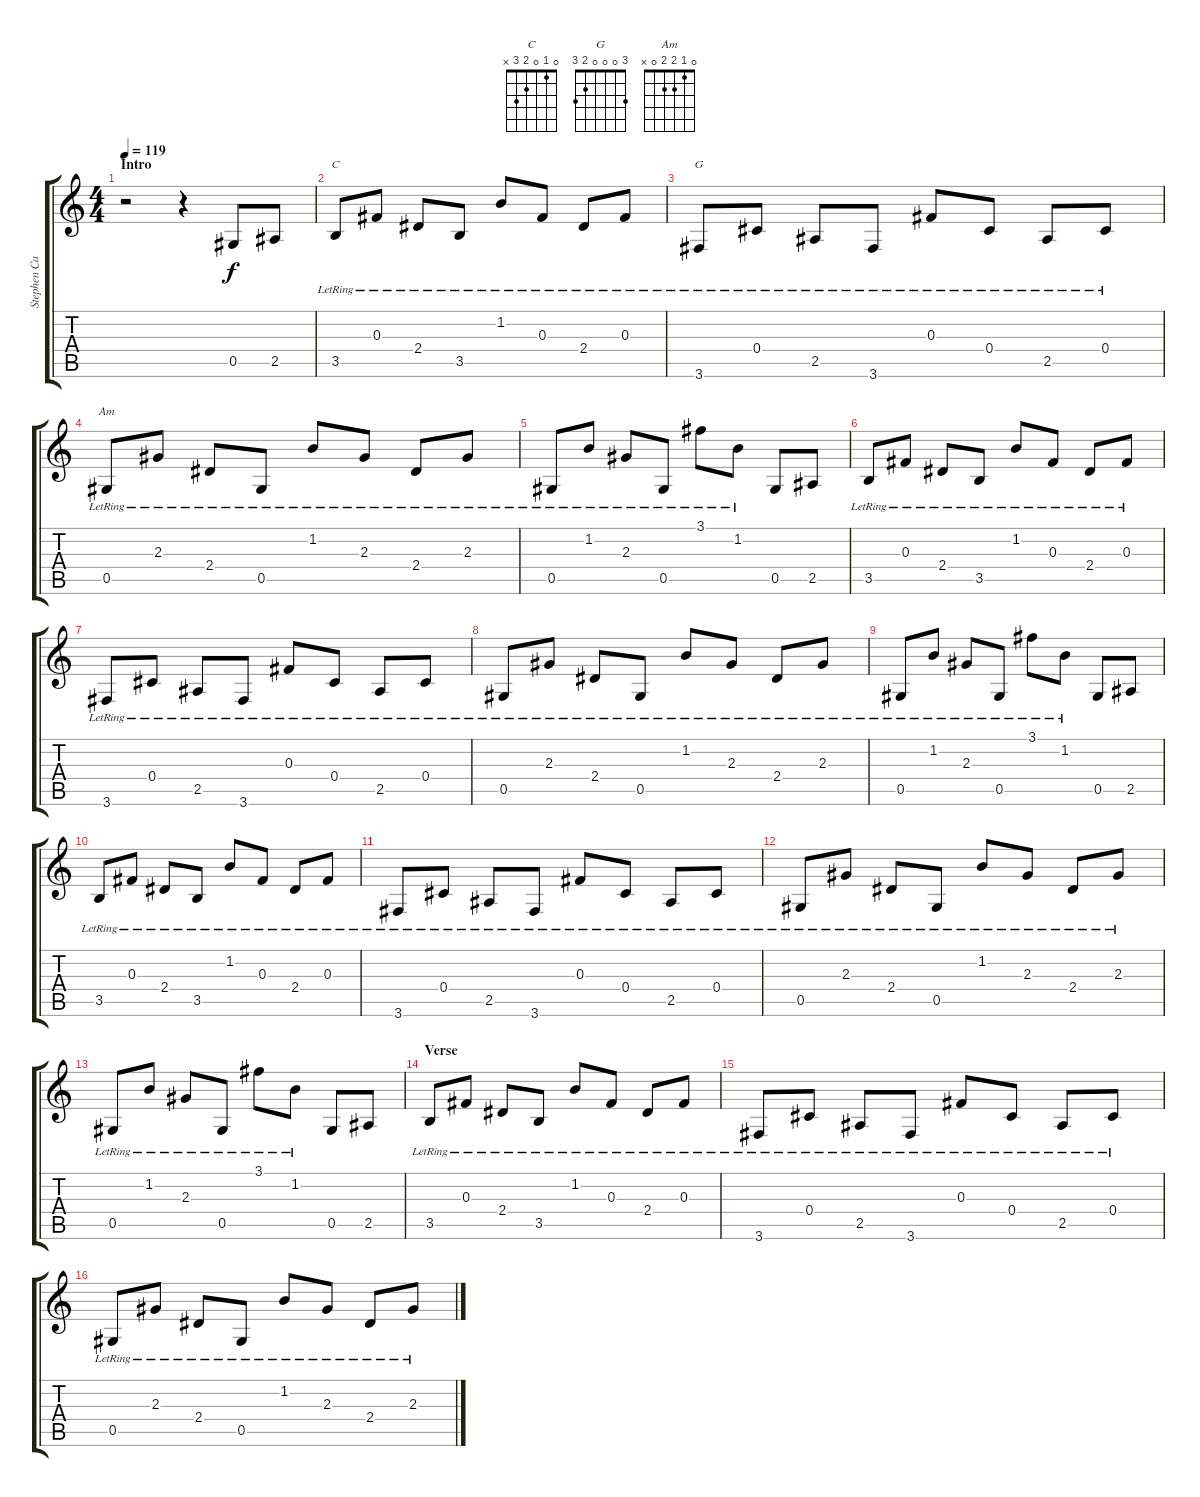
\track ("Stephen Carpenter" "Stephen Ca") {instrument acousticguitarsteel}
\staff {score tabs}
\tuning (Eb4 Bb3 Gb3 Db3 Ab2 Eb2) {hide}
\chord ("C" 0 1 0 2 3 x)
\chord ("G" 3 0 0 0 2 3)
\chord ("Am" 0 1 2 2 0 x)
\ts (4 4)
\section ("" "Intro")
\tempo 119
\clef g2
\ks c
r.2{dy f instrument acousticguitarsteel} r.4 0.5.8 2.5.8 |
3.5{lr}.8{ch "C"} 0.3{lr}.8 2.4{lr}.8 3.5{lr}.8 1.2{lr}.8 0.3{lr}.8 2.4{lr}.8 0.3{lr}.8 |
3.6{lr}.8{ch "G"} 0.4{lr}.8 2.5{lr}.8 3.6{lr}.8 0.3{lr}.8 0.4{lr}.8 2.5{lr}.8 0.4{lr}.8 |
0.5{lr}.8{ch "Am"} 2.3{lr}.8 2.4{lr}.8 0.5{lr}.8 1.2{lr}.8 2.3{lr}.8 2.4{lr}.8 2.3{lr}.8 |
0.5{lr}.8 1.2{lr}.8 2.3{lr}.8 0.5{lr}.8 3.1{lr}.8 1.2{lr}.8 0.5.8 2.5.8 |
3.5{lr}.8 0.3{lr}.8 2.4{lr}.8 3.5{lr}.8 1.2{lr}.8 0.3{lr}.8 2.4{lr}.8 0.3{lr}.8 |
3.6{lr}.8 0.4{lr}.8 2.5{lr}.8 3.6{lr}.8 0.3{lr}.8 0.4{lr}.8 2.5{lr}.8 0.4{lr}.8 |
0.5{lr}.8 2.3{lr}.8 2.4{lr}.8 0.5{lr}.8 1.2{lr}.8 2.3{lr}.8 2.4{lr}.8 2.3{lr}.8 |
0.5{lr}.8 1.2{lr}.8 2.3{lr}.8 0.5{lr}.8 3.1{lr}.8 1.2{lr}.8 0.5.8 2.5.8 |
3.5{lr}.8 0.3{lr}.8 2.4{lr}.8 3.5{lr}.8 1.2{lr}.8 0.3{lr}.8 2.4{lr}.8 0.3{lr}.8 |
3.6{lr}.8 0.4{lr}.8 2.5{lr}.8 3.6{lr}.8 0.3{lr}.8 0.4{lr}.8 2.5{lr}.8 0.4{lr}.8 |
0.5{lr}.8 2.3{lr}.8 2.4{lr}.8 0.5{lr}.8 1.2{lr}.8 2.3{lr}.8 2.4{lr}.8 2.3{lr}.8 |
0.5{lr}.8 1.2{lr}.8 2.3{lr}.8 0.5{lr}.8 3.1{lr}.8 1.2{lr}.8 0.5.8 2.5.8 |
\section ("" "Verse")
3.5{lr}.8 0.3{lr}.8 2.4{lr}.8 3.5{lr}.8 1.2{lr}.8 0.3{lr}.8 2.4{lr}.8 0.3{lr}.8 |
3.6{lr}.8 0.4{lr}.8 2.5{lr}.8 3.6{lr}.8 0.3{lr}.8 0.4{lr}.8 2.5{lr}.8 0.4{lr}.8 |
0.5{lr}.8 2.3{lr}.8 2.4{lr}.8 0.5{lr}.8 1.2{lr}.8 2.3{lr}.8 2.4{lr}.8 2.3{lr}.8
